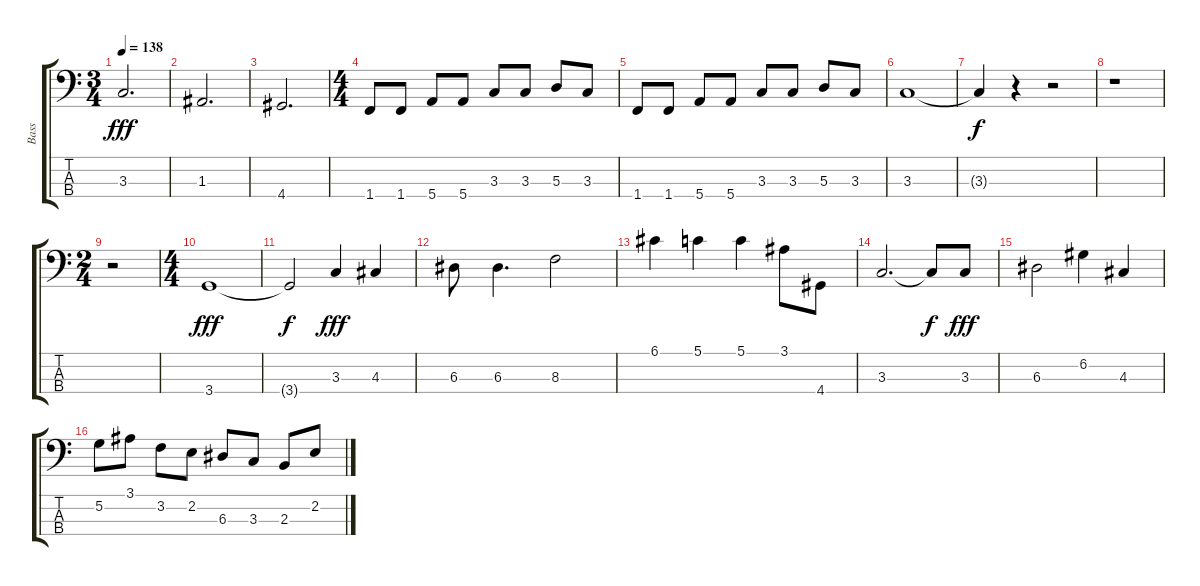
\track ("Bass" "Bass") {instrument electricbassfinger}
\staff {score tabs}
\tuning (G2 D2 A1 E1) {hide}
\ts (3 4)
\tempo 138
\clef f4
\ks c
3.3.2{d dy fff} |
1.3.2{d} |
4.4.2{d} |
\ts (4 4)
1.4.8 1.4.8 5.4.8 5.4.8 3.3.8 3.3.8 5.3.8 3.3.8 |
1.4.8 1.4.8 5.4.8 5.4.8 3.3.8 3.3.8 5.3.8 3.3.8 |
3.3.1 |
3.3{t}.4{dy f} r.4 r.2 |
r.1 |
\ts (2 4)
r.2 |
\ts (4 4)
3.4.1{dy fff} |
3.4{t}.2{dy f} 3.3.4{dy fff} 4.3.4 |
6.3.8 6.3.4{d} 8.3.2 |
6.1.4 5.1.4 5.1.4 3.1.8 4.4.8 |
3.3.2{d} 3.3{t}.8{dy f} 3.3.8{dy fff} |
6.3.2 6.2.4 4.3.4 |
5.2.8 3.1.8 3.2.8 2.2.8 6.3.8 3.3.8 2.3.8 2.2.8
